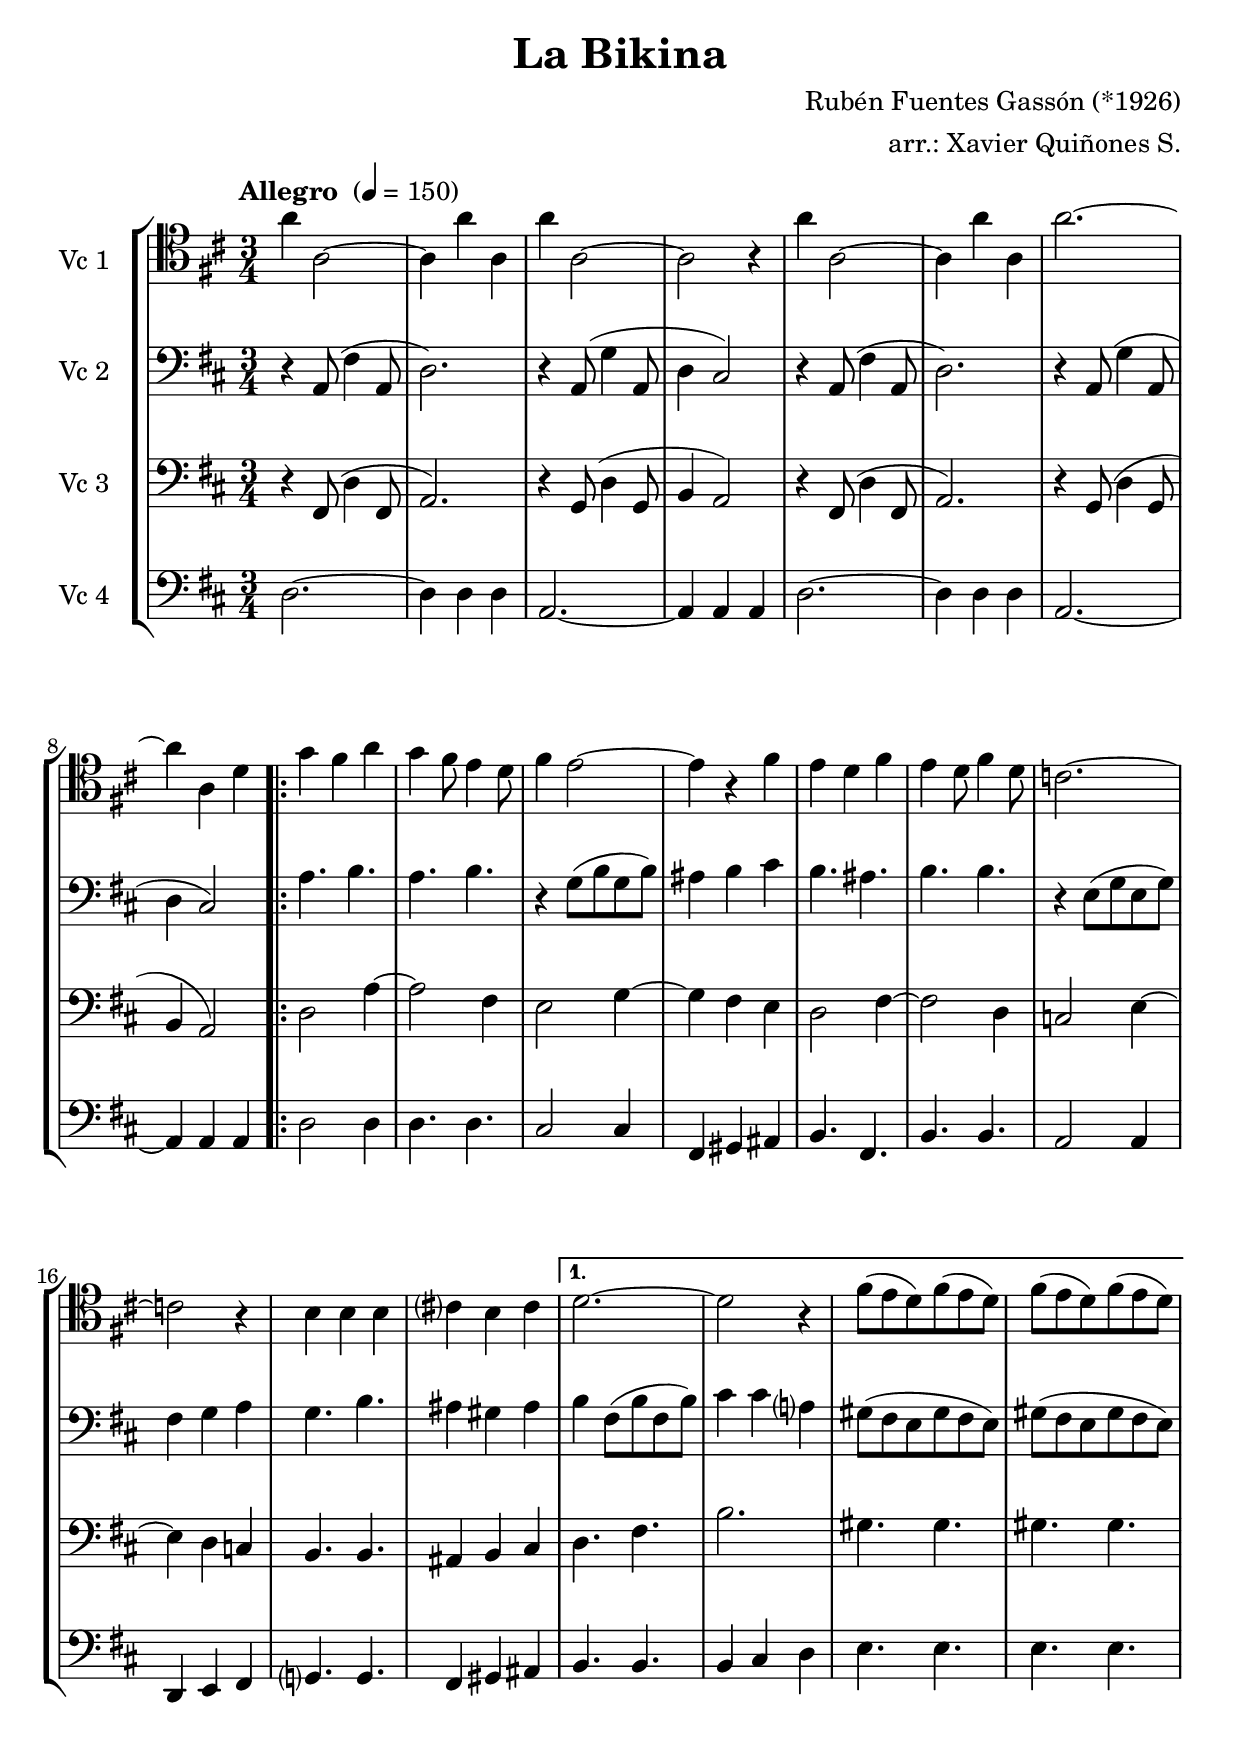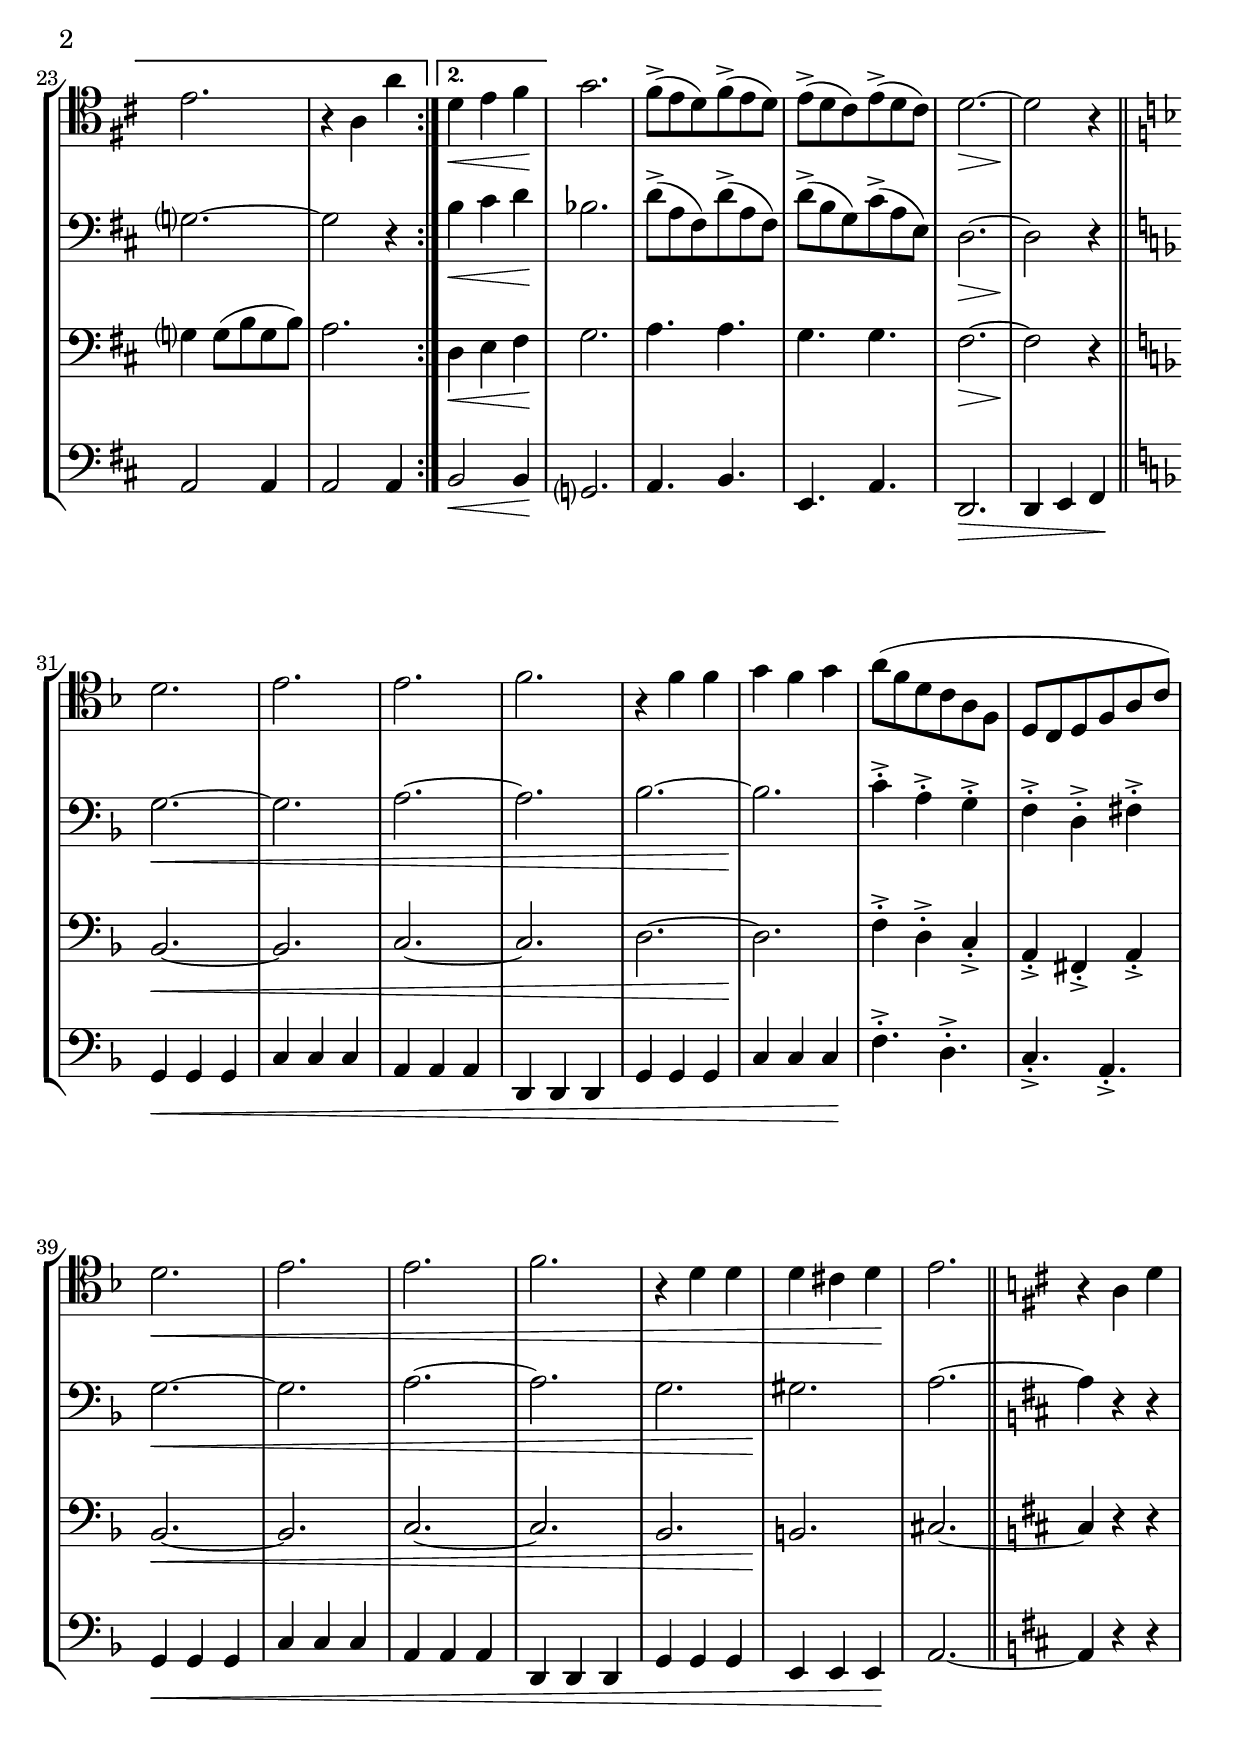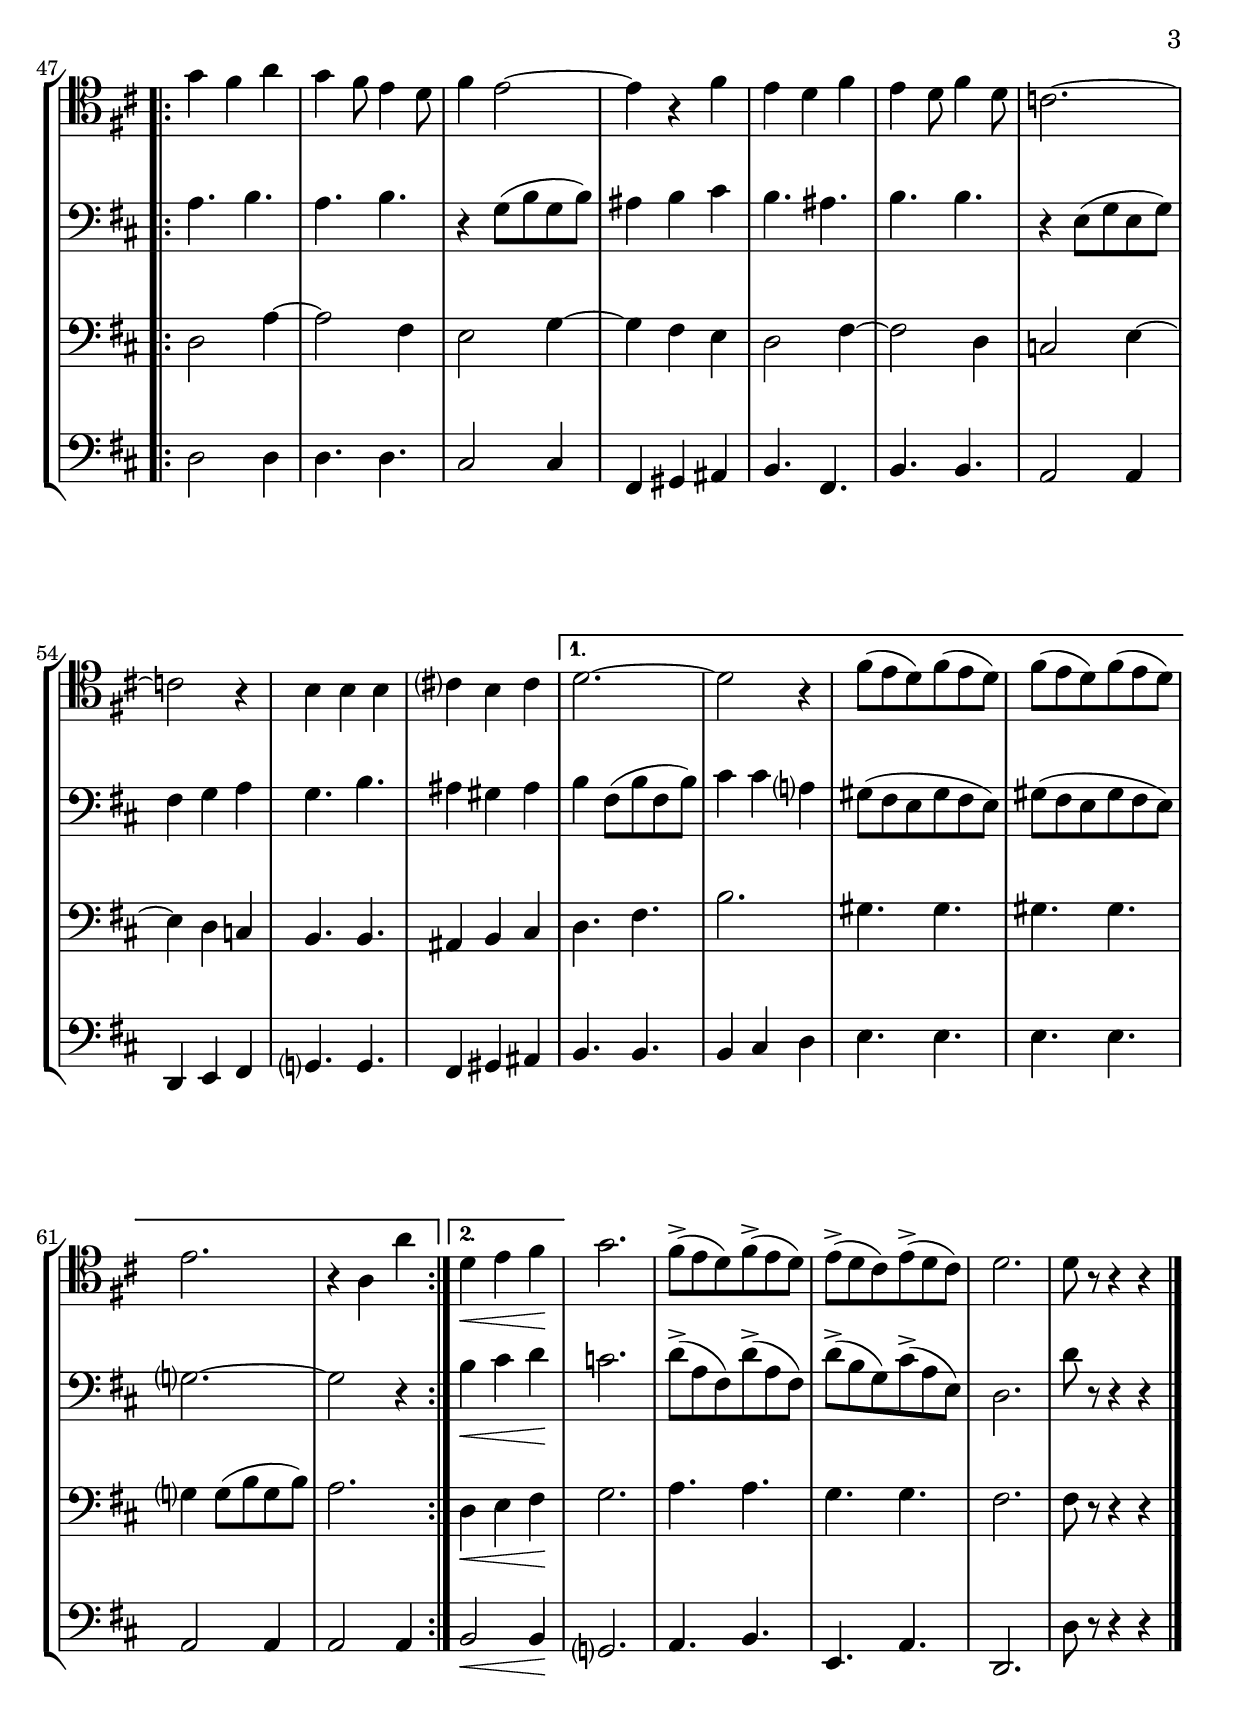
\version "2.12.3"
\include "deutsch.ly"

#(set-global-staff-size 23)

\header {
  title = "La Bikina"
  composer = "Rubén Fuentes Gassón (*1926)"
  arranger = "arr.: Xavier Quiñones S."
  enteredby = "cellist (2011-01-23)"
}

voiceconsts = {
 \key f \major
 \time 3/4
 \clef "bass"
% \numericTimeSignature
 \compressFullBarRests
 \tempo "Allegro " 4=150
}

dsaf = \markup { \bold { \italic "D.S. al Fine" } }
fine = \markup { \bold { \italic "Fine" } }

midilow = "harpsichord"
%midilow = "bassoon"

\include "v1.ily"
vb = \relative c' {
   \voiceconsts

   r4 c8( a'4 c,8
   f2.)
   r4 c8( b'4 c,8
   f4 e2)
   r4 c8( a'4 c,8
   f2.)
   r4 c8( b'4 c,8
   f4 e2)

   \repeat volta 2 {
     c'4. d

     c d
     r4 b8( d b d)
     cis4 d e
     d4. cis
     d d
     r4 g,8( b g b)
     a4 b c
     b4. d
     cis4 h cis
   }

   \alternative {
     { d a8( d a d) | e4 e c? | h8( a g h a g) | h8( a g h a g) | b?2.~ | b2 r4 }
     { d4\< e f\! }
   }
   des2.
   f8(-> c a) f'(-> c a)

   f'(-> d b) e(-> c g)
   f2.~\>
   f2\! r4 \key as \major \bar "||"
   b2.~\<
   b
   c~
   c
   des~
   des\!
   es4-.-> c-.-> b-.->
   as-.-> f-.-> a-.->
   b2.~\<
   b

   c~
   c
   b
   h\!
   c~ \key f \major \bar "||"
   c4 r r

   \repeat volta 2 {
     c4. d
     c d
     r4 b8( d b d)
     cis4 d e

     d4. cis
     d d
     r4 g,8( b g b)
     a4 b c
     b4. d
     cis4 h cis
   }

   \alternative {
     { d a8( d a d) | e4 e c? | h8( a g h a g) | h8( a g h a g) | b?2.~ | b2 r4 }
     { d4\< e f\! }
   }
   es2.
   f8(-> c a) f'(-> c a)
   f'(-> d b) e(-> c g)
   f2.
   f'8 r r4 r \bar "|."            
}

vc = \relative c' {
   \voiceconsts

   r4 a8( f'4 a,8
   c2.)
   r4 b8( f'4 b,8
   d4 c2)
   r4 a8( f'4 a,8
   c2.)
   r4 b8( f'4 b,8
   d4 c2)

   \repeat volta 2 {
     f c'4~

     c2 a4
     g2 b4~
     b a g
     f2 a4~
     a2 f4
     es2 g4~
     g f es
     d4. d
     cis4 d e
   }

   \alternative {
     { f4. a | d2. | h4. h | h h | b?4 b8( d b d) | c2. }
     { f,4\< g a\! }
   }
   b2.
   c4. c
   b b
   a2.~\>
   a2\! r4 \key as \major \bar "||"

   des,2.~\<
   des
   es~
   es
   f~
   f\!
   as4-.-> f-.-> es-.->
   c-.-> a-.-> c-.->
   des2.~\<
   des
   es~
   es

   des
   d\!
   e~ \key f \major \bar "||"
   e4 r r

   \repeat volta 2 {
     f2 c'4~
     c2 a4
     g2 b4~
     b a g
     f2 a4~
     a2 f4

     es2 g4~
     g f es
     d4. d
     cis4 d e
   }

   \alternative {
     { f4. a | d2. | h4. h | h h | b?4 b8( d b d) | c2. }
     { f,4\< g a\! }
   }
   b2.
   c4. c
   b b
   a2.
   a8 r r4 r \bar "|."
}

vd = \relative c' {
   \voiceconsts

   f2.~
   f4 f f
   c2.~
   c4 c c
   f2.~
   f4 f f
   c2.~
   c4 c c

   \repeat volta 2 {
     f2 f4
     f4. f

     e2 e4
     a, h cis
     d4. a
     d d
     c2 c4
     f, g a
     b?4. b
     a4 h cis
   }

   \alternative {
     { d4. d | d4 e f | g4. g | g g | c,2 c4 | c2 c4 }
     { d2\< d4\! }
   }
   b?2.
   c4. d
   g, c
   f,2.\>
   f4 g a\! \key as \major \bar "||"

   b\< b b
   es es es
   c c c
   f, f f
   b b b
   es es es\!
   as4.-.-> f-.->
   es-.-> c-.->
   b4\< b b

   es es es
   c c c
   f, f f
   b b b
   g g g\!
   c2.~ \key f \major \bar "||"
   c4 r r

   \repeat volta 2 {
     f2 f4
     f4. f

     e2 e4
     a, h cis
     d4. a
     d d
     c2 c4
     f, g a
     b?4. b
     a4 h cis
   }

   \alternative {
     { d4. d | d4 e f | g4. g | g g | c,2 c4 | c2 c4 }
     { d2\< d4\! }
   }
   b?2.
   c4. d
   g, c
   f,2.
   f'8 r r4 r \bar "|."
}


\book {
  \score {
    \new StaffGroup <<
      \new Staff {
	\set Staff.midiInstrument = \midilow
	\set Staff.instrumentName = #"Vc 1"
%	\va
	\transpose f d, { \va }
      }

      \new Staff {
	\set Staff.midiInstrument = \midilow
	\set Staff.instrumentName = #"Vc 2"
%	\vb
	\transpose f d, { \vb }
      }

      \new Staff {
	\set Staff.midiInstrument = \midilow
	\set Staff.instrumentName = #"Vc 3"
%	\vc
	\transpose f d, { \vc }
      }

      \new Staff {
	\set Staff.midiInstrument = \midilow
	\set Staff.instrumentName = #"Vc 4"
%	\vd
	\transpose f d, { \vd }
      }
    >>

    \layout {}

    \midi {
      \context {
	\Score
	tempoWholesPerMinute = #(ly:make-moment 150 4)
      }
    }
  }
}